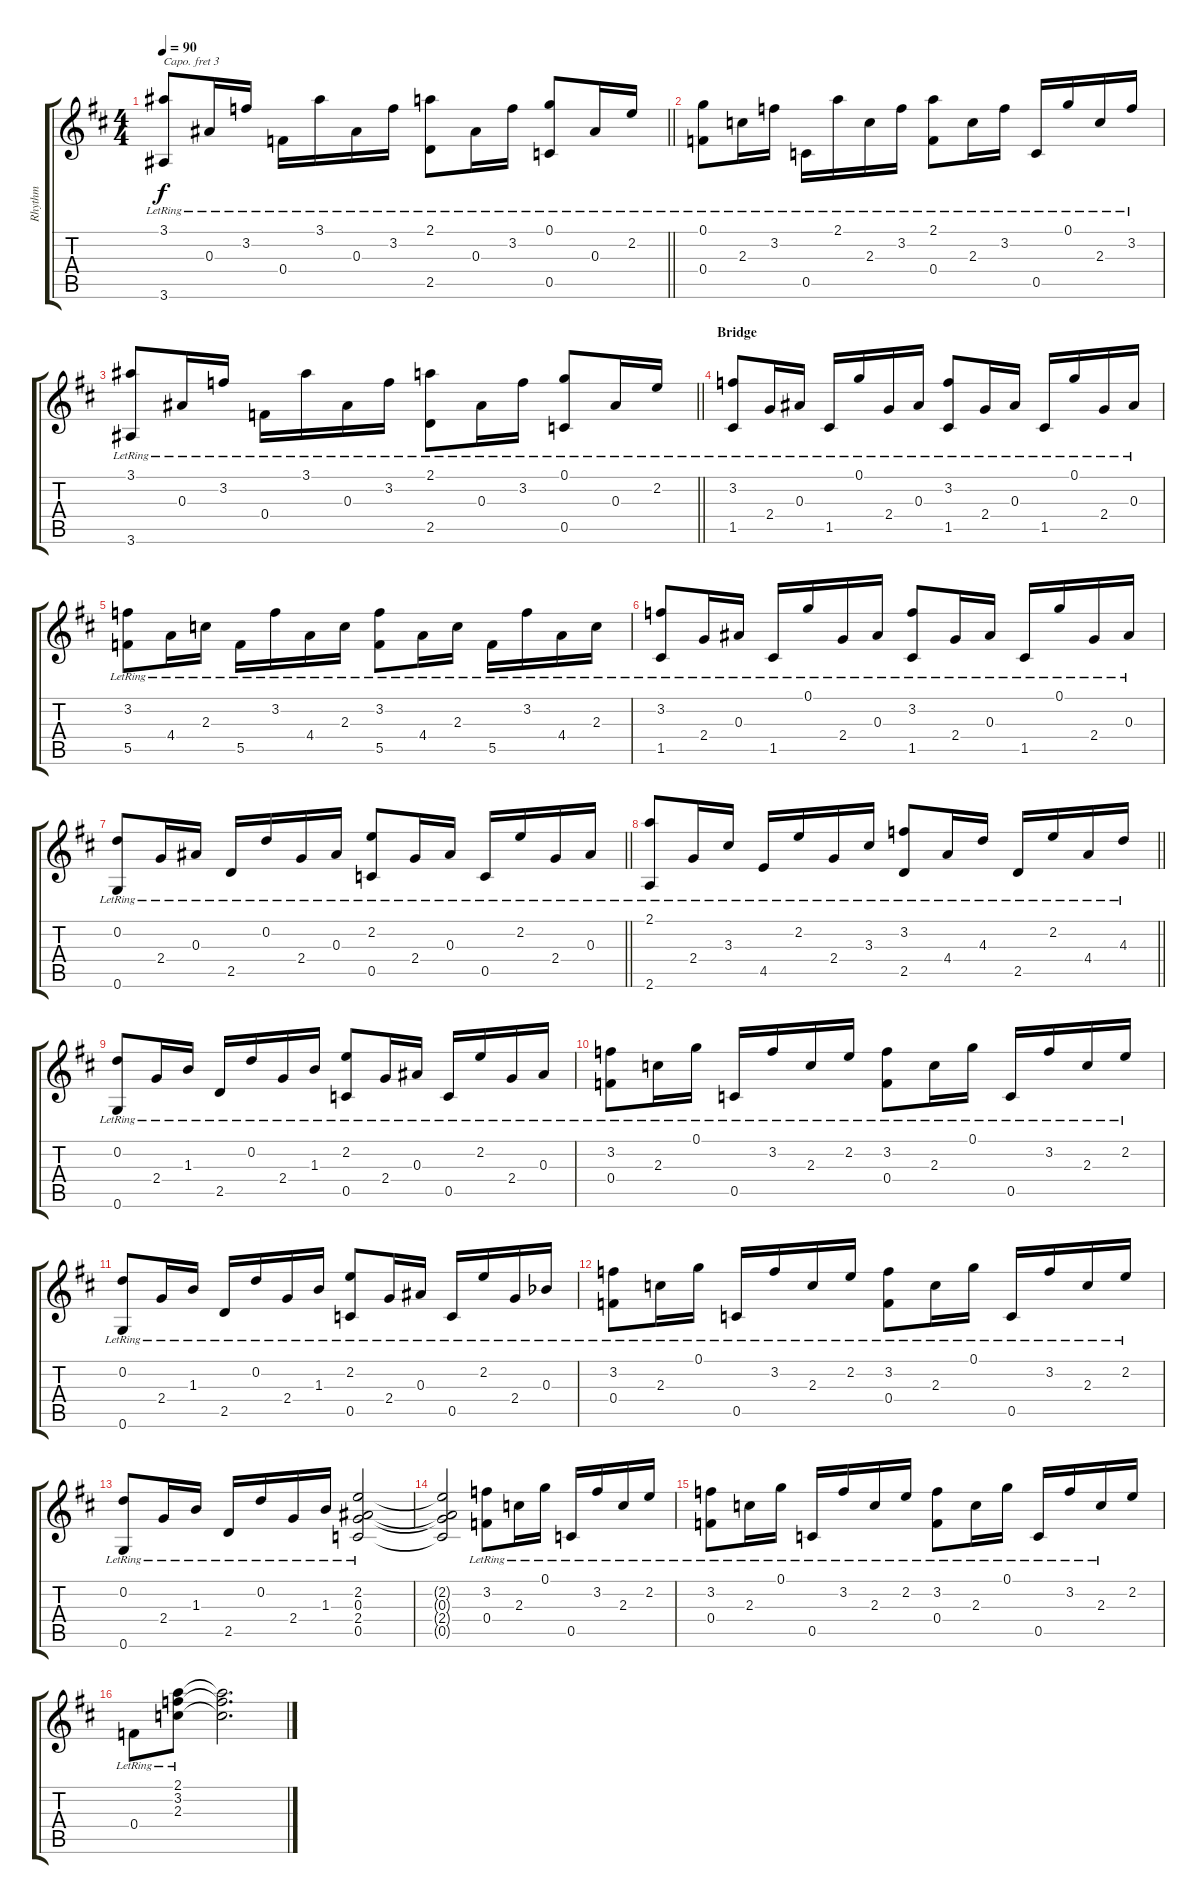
\track ("Rhythm" "Rhythm") {instrument acousticguitarsteel}
\staff {score tabs}
\capo 3
\tuning (E4 B3 G3 D3 A2 E2) {hide}
\ts (4 4)
\tempo 90
\clef g2
\barLineRight lightlight
\ks d
(3.1{lr} 3.6{lr}).8{dy f} 0.3{lr}.16 3.2{lr}.16 0.4{lr}.16 3.1{lr}.16 0.3{lr}.16 3.2{lr}.16 (2.1{lr} 2.5{lr}).8 0.3{lr}.16 3.2{lr}.16 (0.1{lr} 0.5{lr}).8 0.3{lr}.16 2.2{lr}.16 |
(0.1{lr} 0.4{lr}).8 2.3{lr}.16 3.2{lr}.16 0.5{lr}.16 2.1{lr}.16 2.3{lr}.16 3.2{lr}.16 (2.1{lr} 0.4{lr}).8 2.3{lr}.16 3.2{lr}.16 0.5{lr}.16 0.1{lr}.16 2.3{lr}.16 3.2{lr}.16 |
\barLineRight lightlight
(3.1{lr} 3.6{lr}).8 0.3{lr}.16 3.2{lr}.16 0.4{lr}.16 3.1{lr}.16 0.3{lr}.16 3.2{lr}.16 (2.1{lr} 2.5{lr}).8 0.3{lr}.16 3.2{lr}.16 (0.1{lr} 0.5{lr}).8 0.3{lr}.16 2.2{lr}.16 |
\section ("" "Bridge")
(3.2{lr} 1.5{lr}).8 2.4{lr}.16 0.3{lr}.16 1.5{lr}.16 0.1{lr}.16 2.4{lr}.16 0.3{lr}.16 (3.2{lr} 1.5{lr}).8 2.4{lr}.16 0.3{lr}.16 1.5{lr}.16 0.1{lr}.16 2.4{lr}.16 0.3{lr}.16 |
(3.2{lr} 5.5{lr}).8 4.4{lr}.16 2.3{lr}.16 5.5{lr}.16 3.2{lr}.16 4.4{lr}.16 2.3{lr}.16 (3.2{lr} 5.5{lr}).8 4.4{lr}.16 2.3{lr}.16 5.5{lr}.16 3.2{lr}.16 4.4{lr}.16 2.3{lr}.16 |
(3.2{lr} 1.5{lr}).8 2.4{lr}.16 0.3{lr}.16 1.5{lr}.16 0.1{lr}.16 2.4{lr}.16 0.3{lr}.16 (3.2{lr} 1.5{lr}).8 2.4{lr}.16 0.3{lr}.16 1.5{lr}.16 0.1{lr}.16 2.4{lr}.16 0.3{lr}.16 |
\barLineRight lightlight
(0.2{lr} 0.6{lr}).8 2.4{lr}.16 0.3{lr}.16 2.5{lr}.16 0.2{lr}.16 2.4{lr}.16 0.3{lr}.16 (2.2{lr} 0.5{lr}).8 2.4{lr}.16 0.3{lr}.16 0.5{lr}.16 2.2{lr}.16 2.4{lr}.16 0.3{lr}.16 |
\barLineRight lightlight
(2.1{lr} 2.6{lr}).8 2.4{lr}.16 3.3{lr}.16 4.5{lr}.16 2.2{lr}.16 2.4{lr}.16 3.3{lr}.16 (3.2{lr} 2.5{lr}).8 4.4{lr}.16 4.3{lr}.16 2.5{lr}.16 2.2{lr}.16 4.4{lr}.16 4.3{lr}.16 |
(0.2{lr} 0.6{lr}).8 2.4{lr}.16 1.3{lr}.16 2.5{lr}.16 0.2{lr}.16 2.4{lr}.16 1.3{lr}.16 (2.2{lr} 0.5{lr}).8 2.4{lr}.16 0.3{lr}.16 0.5{lr}.16 2.2{lr}.16 2.4{lr}.16 0.3{lr}.16 |
(3.2{lr} 0.4{lr}).8 2.3{lr}.16 0.1{lr}.16 0.5{lr}.16 3.2{lr}.16 2.3{lr}.16 2.2{lr}.16 (3.2{lr} 0.4{lr}).8 2.3{lr}.16 0.1{lr}.16 0.5{lr}.16 3.2{lr}.16 2.3{lr}.16 2.2{lr}.16 |
(0.2{lr} 0.6{lr}).8 2.4{lr}.16 1.3{lr}.16 2.5{lr}.16 0.2{lr}.16 2.4{lr}.16 1.3{lr}.16 (2.2{lr} 0.5{lr}).8 2.4{lr}.16 0.3{lr}.16 0.5{lr}.16 2.2{lr}.16 2.4{lr}.16 0.3{lr acc b}.16 |
(3.2{lr} 0.4{lr}).8 2.3{lr}.16 0.1{lr}.16 0.5{lr}.16 3.2{lr}.16 2.3{lr}.16 2.2{lr}.16 (3.2{lr} 0.4{lr}).8 2.3{lr}.16 0.1{lr}.16 0.5{lr}.16 3.2{lr}.16 2.3{lr}.16 2.2{lr}.16 |
(0.2{lr} 0.6{lr}).8 2.4{lr}.16 1.3{lr}.16 2.5{lr}.16 0.2{lr}.16 2.4{lr}.16 1.3{lr}.16 (2.2{lr} 0.3{lr} 2.4{lr} 0.5{lr}).2 |
(2.2{t} 0.3{t} 2.4{t} 0.5{t}).2 (3.2{lr} 0.4{lr}).8 2.3{lr}.16 0.1{lr}.16 0.5{lr}.16 3.2{lr}.16 2.3{lr}.16 2.2{lr}.16 |
(3.2{lr} 0.4{lr}).8 2.3{lr}.16 0.1{lr}.16 0.5{lr}.16 3.2{lr}.16 2.3{lr}.16 2.2{lr}.16 (3.2{lr} 0.4{lr}).8 2.3{lr}.16 0.1{lr}.16 0.5{lr}.16 3.2{lr}.16 2.3{lr}.16 2.2.16 |
0.4{lr}.8 (2.1{lr} 3.2{lr} 2.3{lr}).8 (2.1{t} 3.2{t} 2.3{t}).2{d}
